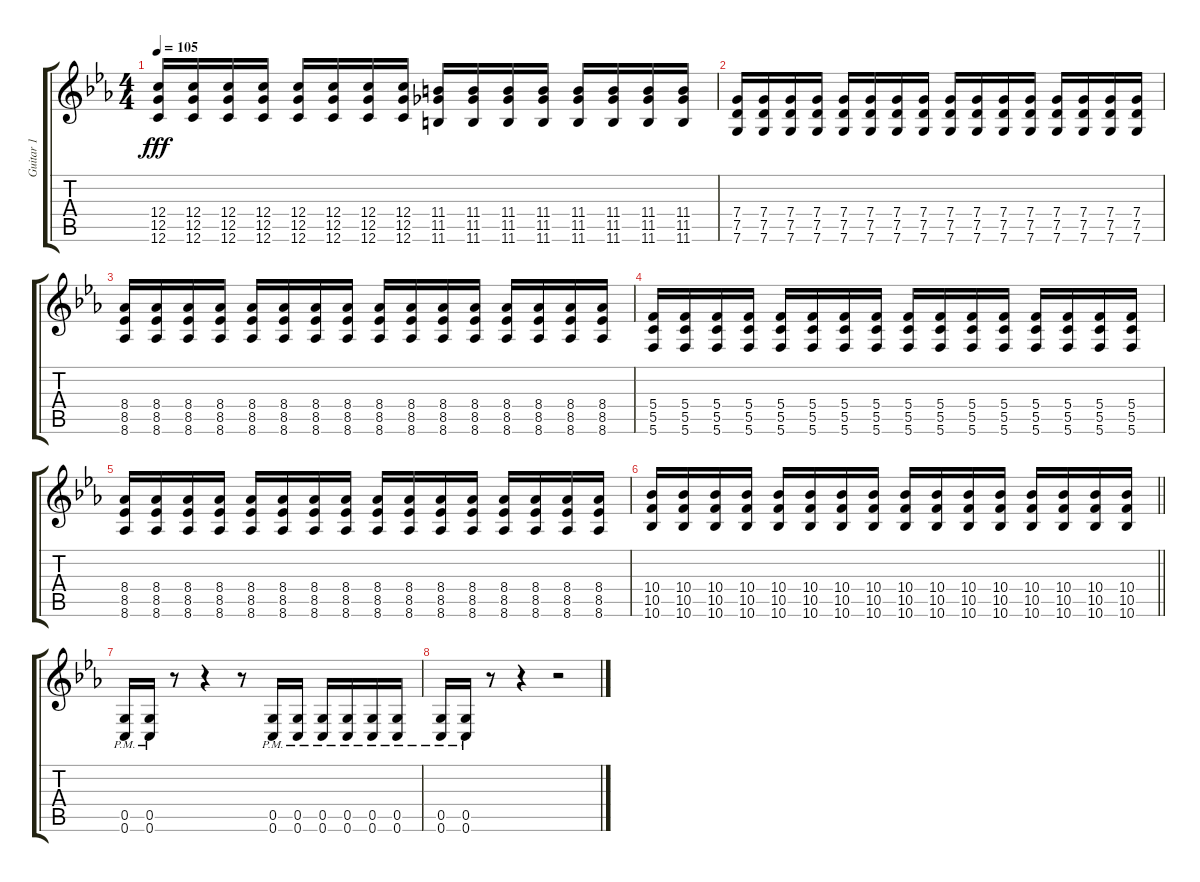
\track ("Guitar 1" "Guitar 1") {instrument distortionguitar}
\staff {score tabs}
\tuning (D4 A3 F3 C3 G2 C2) {hide}
\ts (4 4)
\tempo 105
\clef g2
\ks eb
(12.4 12.5 12.6).16{dy fff} (12.4 12.5 12.6).16 (12.4 12.5 12.6).16 (12.4 12.5 12.6).16 (12.4 12.5 12.6).16 (12.4 12.5 12.6).16 (12.4 12.5 12.6).16 (12.4 12.5 12.6).16 (11.4 11.5 11.6).16 (11.4 11.5 11.6).16 (11.4 11.5 11.6).16 (11.4 11.5 11.6).16 (11.4 11.5 11.6).16 (11.4 11.5 11.6).16 (11.4 11.5 11.6).16 (11.4 11.5 11.6).16 |
(7.4 7.5 7.6).16 (7.4 7.5 7.6).16 (7.4 7.5 7.6).16 (7.4 7.5 7.6).16 (7.4 7.5 7.6).16 (7.4 7.5 7.6).16 (7.4 7.5 7.6).16 (7.4 7.5 7.6).16 (7.4 7.5 7.6).16 (7.4 7.5 7.6).16 (7.4 7.5 7.6).16 (7.4 7.5 7.6).16 (7.4 7.5 7.6).16 (7.4 7.5 7.6).16 (7.4 7.5 7.6).16 (7.4 7.5 7.6).16 |
(8.4 8.5 8.6).16 (8.4 8.5 8.6).16 (8.4 8.5 8.6).16 (8.4 8.5 8.6).16 (8.4 8.5 8.6).16 (8.4 8.5 8.6).16 (8.4 8.5 8.6).16 (8.4 8.5 8.6).16 (8.4 8.5 8.6).16 (8.4 8.5 8.6).16 (8.4 8.5 8.6).16 (8.4 8.5 8.6).16 (8.4 8.5 8.6).16 (8.4 8.5 8.6).16 (8.4 8.5 8.6).16 (8.4 8.5 8.6).16 |
(5.4 5.5 5.6).16 (5.4 5.5 5.6).16 (5.4 5.5 5.6).16 (5.4 5.5 5.6).16 (5.4 5.5 5.6).16 (5.4 5.5 5.6).16 (5.4 5.5 5.6).16 (5.4 5.5 5.6).16 (5.4 5.5 5.6).16 (5.4 5.5 5.6).16 (5.4 5.5 5.6).16 (5.4 5.5 5.6).16 (5.4 5.5 5.6).16 (5.4 5.5 5.6).16 (5.4 5.5 5.6).16 (5.4 5.5 5.6).16 |
(8.4 8.5 8.6).16 (8.4 8.5 8.6).16 (8.4 8.5 8.6).16 (8.4 8.5 8.6).16 (8.4 8.5 8.6).16 (8.4 8.5 8.6).16 (8.4 8.5 8.6).16 (8.4 8.5 8.6).16 (8.4 8.5 8.6).16 (8.4 8.5 8.6).16 (8.4 8.5 8.6).16 (8.4 8.5 8.6).16 (8.4 8.5 8.6).16 (8.4 8.5 8.6).16 (8.4 8.5 8.6).16 (8.4 8.5 8.6).16 |
\barLineRight lightlight
(10.4 10.5 10.6).16 (10.4 10.5 10.6).16 (10.4 10.5 10.6).16 (10.4 10.5 10.6).16 (10.4 10.5 10.6).16 (10.4 10.5 10.6).16 (10.4 10.5 10.6).16 (10.4 10.5 10.6).16 (10.4 10.5 10.6).16 (10.4 10.5 10.6).16 (10.4 10.5 10.6).16 (10.4 10.5 10.6).16 (10.4 10.5 10.6).16 (10.4 10.5 10.6).16 (10.4 10.5 10.6).16 (10.4 10.5 10.6).16 |
(0.5{pm} 0.6{pm}).16 (0.5{pm} 0.6{pm}).16 r.8 r.4 r.8 (0.5{pm} 0.6{pm}).16 (0.5{pm} 0.6{pm}).16 (0.5{pm} 0.6{pm}).16 (0.5{pm} 0.6{pm}).16 (0.5{pm} 0.6{pm}).16 (0.5{pm} 0.6{pm}).16 |
(0.5{pm} 0.6{pm}).16 (0.5{pm} 0.6{pm}).16 r.8 r.4 r.2
